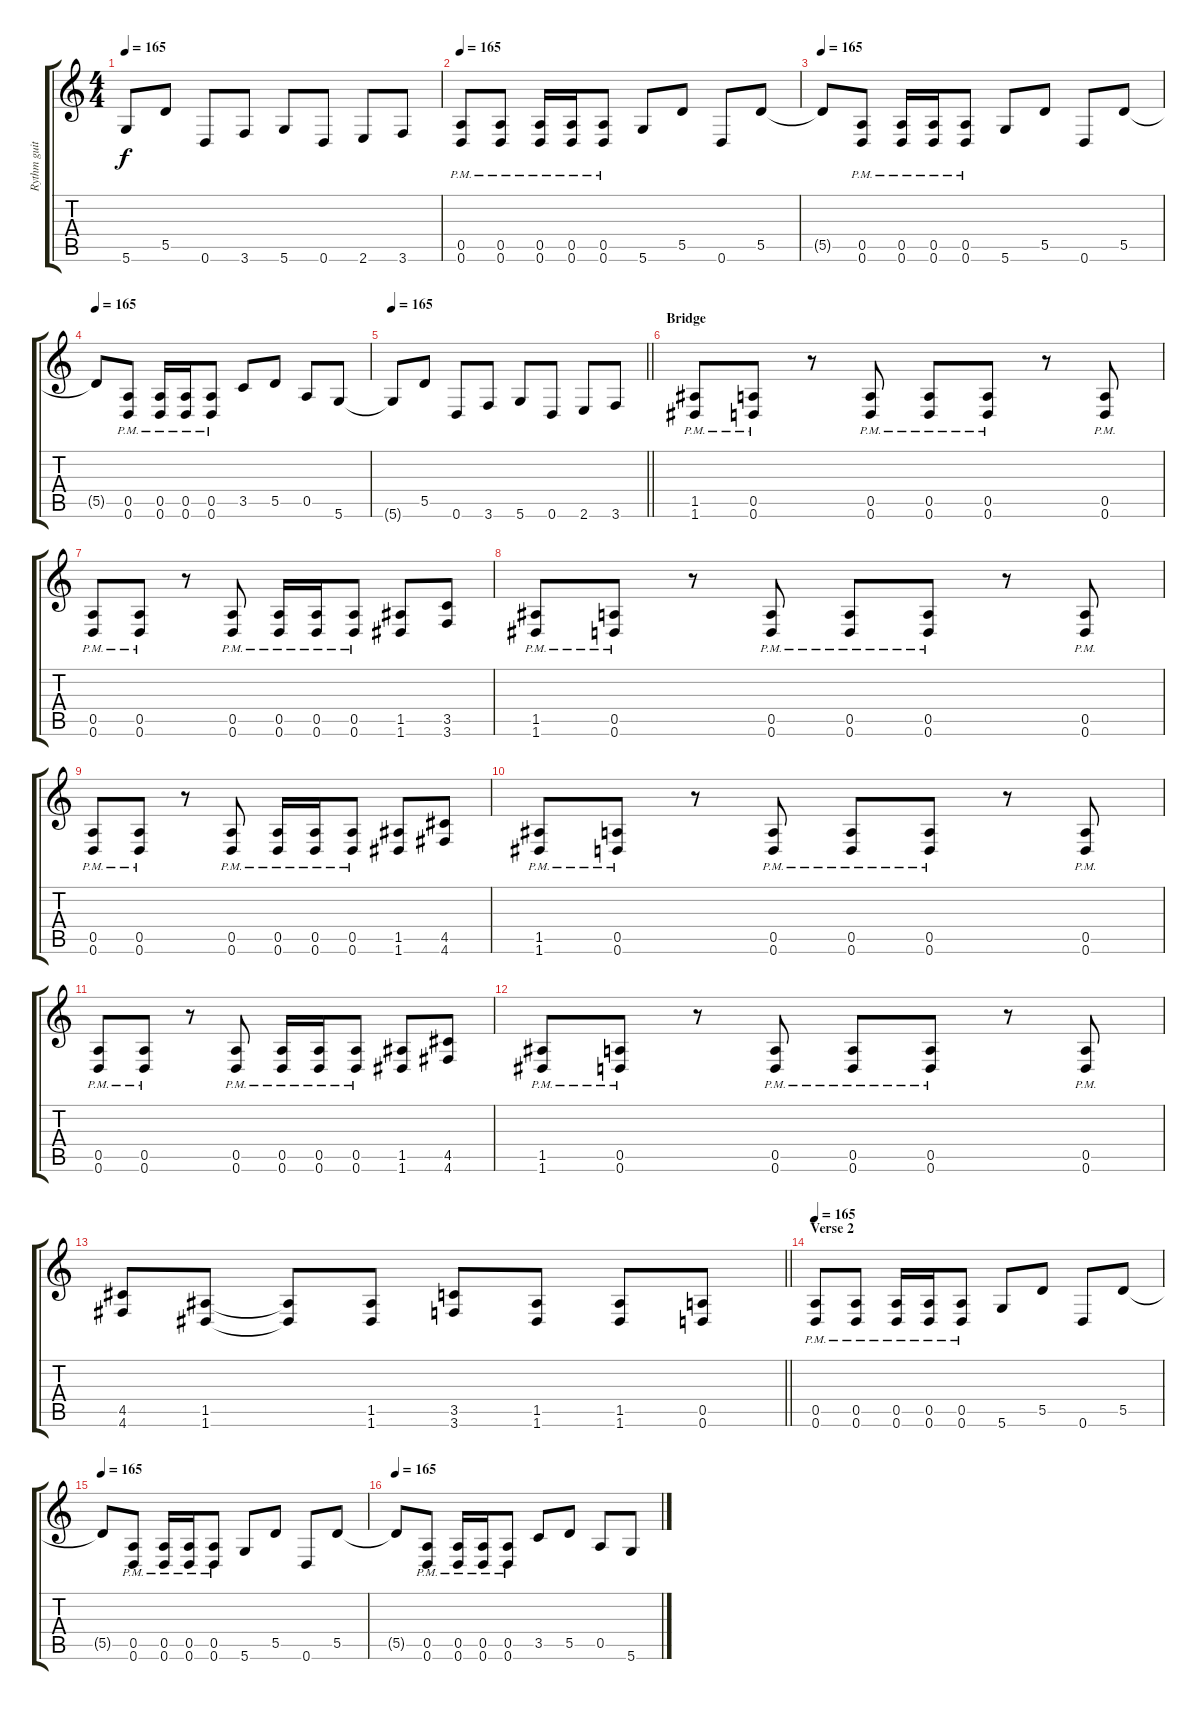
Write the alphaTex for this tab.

\track ("Rythm guitar" "Rythm guit") {instrument distortionguitar}
\staff {score tabs}
\tuning (E4 B3 G3 D3 A2 D2) {hide}
\ts (4 4)
\tempo 165
\clef g2
\ks c
5.6{t}.8{dy f} 5.5.8 0.6.8 3.6.8 5.6.8 0.6.8 2.6.8 3.6.8 |
\tempo 165
(0.5{pm} 0.6{pm}).8 (0.5{pm} 0.6{pm}).8 (0.5{pm} 0.6{pm}).16 (0.5{pm} 0.6{pm}).16 (0.5{pm} 0.6{pm}).8 5.6.8 5.5.8 0.6.8 5.5.8 |
\tempo 165
5.5{t}.8 (0.5{pm} 0.6{pm}).8 (0.5{pm} 0.6{pm}).16 (0.5{pm} 0.6{pm}).16 (0.5{pm} 0.6{pm}).8 5.6.8 5.5.8 0.6.8 5.5.8 |
\tempo 165
5.5{t}.8 (0.5{pm} 0.6{pm}).8 (0.5{pm} 0.6{pm}).16 (0.5{pm} 0.6{pm}).16 (0.5{pm} 0.6{pm}).8 3.5.8 5.5.8 0.5.8 5.6.8 |
\tempo 165
\barLineRight lightlight
5.6{t}.8 5.5.8 0.6.8 3.6.8 5.6.8 0.6.8 2.6.8 3.6.8 |
\section ("" "Bridge")
(1.5{pm} 1.6{pm}).8{volume 16} (0.5{pm} 0.6{pm}).8 r.8 (0.5{pm} 0.6{pm}).8 (0.5{pm} 0.6{pm}).8 (0.5{pm} 0.6{pm}).8 r.8 (0.5{pm} 0.6{pm}).8 |
(0.5{pm} 0.6{pm}).8 (0.5{pm} 0.6{pm}).8 r.8 (0.5{pm} 0.6{pm}).8 (0.5{pm} 0.6{pm}).16 (0.5{pm} 0.6{pm}).16 (0.5{pm} 0.6{pm}).8 (1.5 1.6).8 (3.5 3.6).8 |
(1.5{pm} 1.6{pm}).8 (0.5{pm} 0.6{pm}).8 r.8 (0.5{pm} 0.6{pm}).8 (0.5{pm} 0.6{pm}).8 (0.5{pm} 0.6{pm}).8 r.8 (0.5{pm} 0.6{pm}).8 |
(0.5{pm} 0.6{pm}).8 (0.5{pm} 0.6{pm}).8 r.8 (0.5{pm} 0.6{pm}).8 (0.5{pm} 0.6{pm}).16 (0.5{pm} 0.6{pm}).16 (0.5{pm} 0.6{pm}).8 (1.5 1.6).8 (4.5 4.6).8 |
(1.5{pm} 1.6{pm}).8 (0.5{pm} 0.6{pm}).8 r.8 (0.5{pm} 0.6{pm}).8 (0.5{pm} 0.6{pm}).8 (0.5{pm} 0.6{pm}).8 r.8 (0.5{pm} 0.6{pm}).8 |
(0.5{pm} 0.6{pm}).8 (0.5{pm} 0.6{pm}).8 r.8 (0.5{pm} 0.6{pm}).8 (0.5{pm} 0.6{pm}).16 (0.5{pm} 0.6{pm}).16 (0.5{pm} 0.6{pm}).8 (1.5 1.6).8 (4.5 4.6).8 |
(1.5{pm} 1.6{pm}).8 (0.5{pm} 0.6{pm}).8 r.8 (0.5{pm} 0.6{pm}).8 (0.5{pm} 0.6{pm}).8 (0.5{pm} 0.6{pm}).8 r.8 (0.5{pm} 0.6{pm}).8 |
\barLineRight lightlight
(4.5 4.6).8 (1.5 1.6).8 (1.5{t} 1.6{t}).8 (1.5 1.6).8 (3.5 3.6).8 (1.5 1.6).8 (1.5 1.6).8 (0.5 0.6).8 |
\section ("" "Verse 2")
\tempo 165
(0.5{pm} 0.6{pm}).8{volume 13} (0.5{pm} 0.6{pm}).8 (0.5{pm} 0.6{pm}).16 (0.5{pm} 0.6{pm}).16 (0.5{pm} 0.6{pm}).8 5.6.8 5.5.8 0.6.8 5.5.8 |
\tempo 165
5.5{t}.8 (0.5{pm} 0.6{pm}).8 (0.5{pm} 0.6{pm}).16 (0.5{pm} 0.6{pm}).16 (0.5{pm} 0.6{pm}).8 5.6.8 5.5.8 0.6.8 5.5.8 |
\tempo 165
5.5{t}.8 (0.5{pm} 0.6{pm}).8 (0.5{pm} 0.6{pm}).16 (0.5{pm} 0.6{pm}).16 (0.5{pm} 0.6{pm}).8 3.5.8 5.5.8 0.5.8 5.6.8
